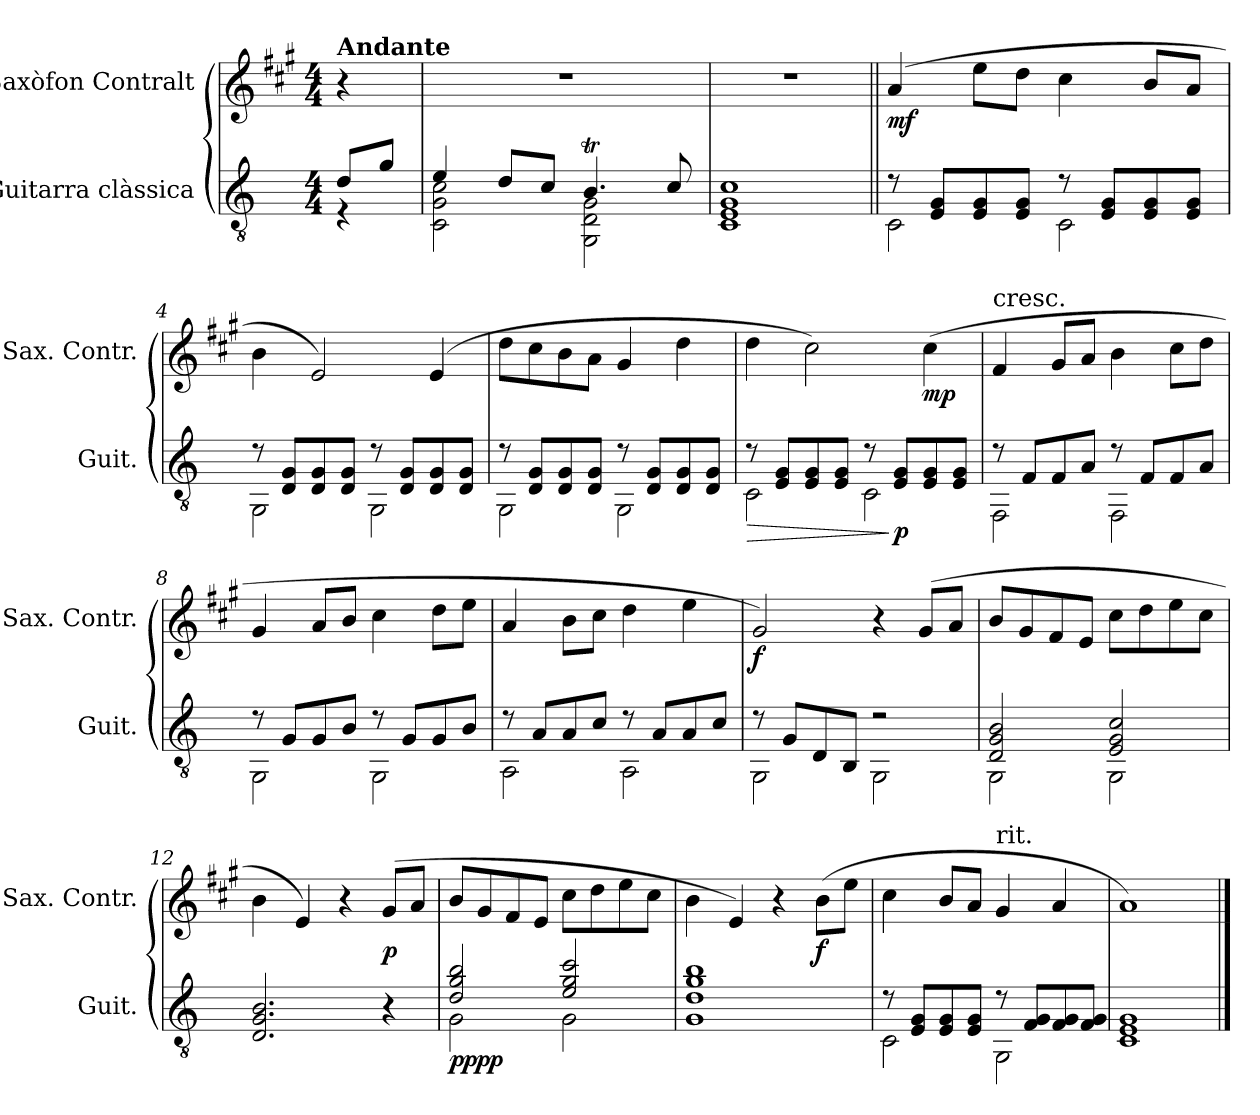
**kern	**dynam	**kern	**dynam
*part2	*part2	*part1	*part1
*staff2	*staff2	*staff1	*staff1
*I"Guitarra clàssica	*	*I"Saxòfon Contralt	*
*I'Guit.	*	*I'Sax. Contr.	*
*clefGv2	*	*clefG2	*
*	*	*ITrd5c9	*
*k[]	*	*k[]	*
*M4/4	*	*M4/4	*
*MM76	*	*MM76	*
=	=	=	=
*^	*	*	*
!	!	!	!LO:TX:a:B:t=Andante	!
!	!	!LO:DY:b	!	!
!	!	!LO:DY:n=1:b	!	!
8d/L	4r	mf mf	4r	.
8g/J	.	.	.	.
=1	=1	=1	=1	=1
4e/	2C\ 2G\ 2c\	.	1r	.
8d/L	.	.	.	.
8c/J	.	.	.	.
4.Bt/	2GG\ 2D\ 2G\	.	.	.
8c/	.	.	.	.
=2	=2	=2	=2	=2
1c	1C 1E 1G	.	1r	.
=3||	=3||	=3||	=3||	=3||
!	!	!LO:DY:b	!	!
!	!	!LO:DY:n=1:b	!	!
!	!	!LO:DY:n=2:b	!	!LO:DY:b
8r	2C\	other-dynamics p mp	(>4c/	mf
8E/ 8G/L	.	.	.	.
8E/ 8G/	.	.	8g\L	.
8E/ 8G/J	.	.	8f\J	.
8r	2C\	.	4e\	.
8E/ 8G/L	.	.	.	.
8E/ 8G/	.	.	8d/L	.
8E/ 8G/J	.	.	8c/J	.
=4	=4	=4	=4	=4
8r	2GG\	.	4d\	.
8D/ 8G/L	.	.	.	.
8D/ 8G/	.	.	2G/)	.
8D/ 8G/J	.	.	.	.
8r	2GG\	.	.	.
8D/ 8G/L	.	.	.	.
8D/ 8G/	.	.	(>4G/	.
8D/ 8G/J	.	.	.	.
!!LO:LB:g=z
=5	=5	=5	=5	=5
8r	2GG\	.	8f\L	.
8D/ 8G/L	.	.	8e\	.
8D/ 8G/	.	.	8d\	.
8D/ 8G/J	.	.	8c\J	.
8r	2GG\	.	4B/	.
8D/ 8G/L	.	.	.	.
8D/ 8G/	.	.	4f\	.
8D/ 8G/J	.	.	.	.
=6	=6	=6	=6	=6
!	!	!LO:HP:b	!	!
8r	2C\	>	4f\	.
8E/ 8G/L	.	.	.	.
8E/ 8G/	.	.	2e\)	.
8E/ 8G/J	.	.	.	.
8r	2C\	.	.	.
!	!	!LO:DY:n=1:b	!	!
8E/ 8G/L	.	] p	.	.
!	!	!	!	!LO:DY:b
8E/ 8G/	.	.	(>4e\	mp
8E/ 8G/J	.	.	.	.
=7	=7	=7	=7	=7
!	!	!	!LO:TX:a:t=cresc.	!
8r	2FF\	.	4A/	.
8F/L	.	.	.	.
8F/	.	.	8B/L	.
8A/J	.	.	8c/J	.
8r	2FF\	.	4d\	.
8F/L	.	.	.	.
8F/	.	.	8e\L	.
8A/J	.	.	8f\J	.
=8	=8	=8	=8	=8
8r	2GG\	.	4B/	.
8G/L	.	.	.	.
8G/	.	.	8c/L	.
8B/J	.	.	8d/J	.
8r	2GG\	.	4e\	.
8G/L	.	.	.	.
8G/	.	.	8f\L	.
8B/J	.	.	8g\J	.
!!LO:LB:g=z
=9	=9	=9	=9	=9
!	!	!LO:DY:b	!	!
!	!	!LO:DY:n=1:b	!	!
!	!	!LO:DY:n=2:b	!	!
8r	2AA\	other-dynamics f mf	4c/	.
8A/L	.	.	.	.
8A/	.	.	8d\L	.
8c/J	.	.	8e\J	.
8r	2AA\	.	4f\	.
8A/L	.	.	.	.
8A/	.	.	4g\	.
8c/J	.	.	.	.
=10	=10	=10	=10	=10
!	!	!	!	!LO:DY:b
8r	2GG\	.	2B/)	f
8G/L	.	.	.	.
8D/	.	.	.	.
8BB/J	.	.	.	.
2r	2GG\	.	4r	.
.	.	.	(>8B/L	.
.	.	.	8c/J	.
=11	=11	=11	=11	=11
2D/ 2G/ 2B/	2GG\	.	8d/L	.
.	.	.	8B/	.
.	.	.	8A/	.
.	.	.	8G/J	.
2E/ 2G/ 2c/	2GG\	.	8e\L	.
.	.	.	8f\	.
.	.	.	8g\	.
.	.	.	8e\J	.
*v	*v	*	*	*
=12	=12	=12	=12
2.D/ 2.G/ 2.B/	.	4d\	.
.	.	4G/)	.
.	.	4r	.
!	!	!	!LO:DY:b
4r	.	(>8B/L	p
.	.	8c/J	.
!!LO:LB:g=z
=13	=13	=13	=13
*^	*	*	*
!	!	!LO:DY:b	!	!
!	!	!LO:DY:n=1:b	!	!
2d/ 2g/ 2b/	2G\	pp pp	8d/L	.
.	.	.	8B/	.
.	.	.	8A/	.
.	.	.	8G/J	.
2e/ 2g/ 2cc/	2G\	.	8e\L	.
.	.	.	8f\	.
.	.	.	8g\	.
.	.	.	8e\J	.
=14	=14	=14	=14	=14
1d 1g 1b	1G	.	4d\	.
.	.	.	4G/)	.
.	.	.	4r	.
!	!	!	!	!LO:DY:b
.	.	.	(>8d\L	f
.	.	.	8g\J	.
=15	=15	=15	=15	=15
!	!	!LO:DY:b	!	!
!	!	!LO:DY:n=1:b	!	!
8r	2C\	mf mf	4e\	.
8E/ 8G/L	.	.	.	.
8E/ 8G/	.	.	8d/L	.
8E/ 8G/J	.	.	8c/J	.
!	!	!	!LO:TX:a:t=rit.	!
8r	2GG\	.	4B/	.
8F/ 8G/L	.	.	.	.
8F/ 8G/	.	.	4c/	.
8F/ 8G/J	.	.	.	.
=16	=16	=16	=16	=16
1E 1G	1C	.	1c)	.
*v	*v	*	*	*
==	==	==	==
*-	*-	*-	*-
